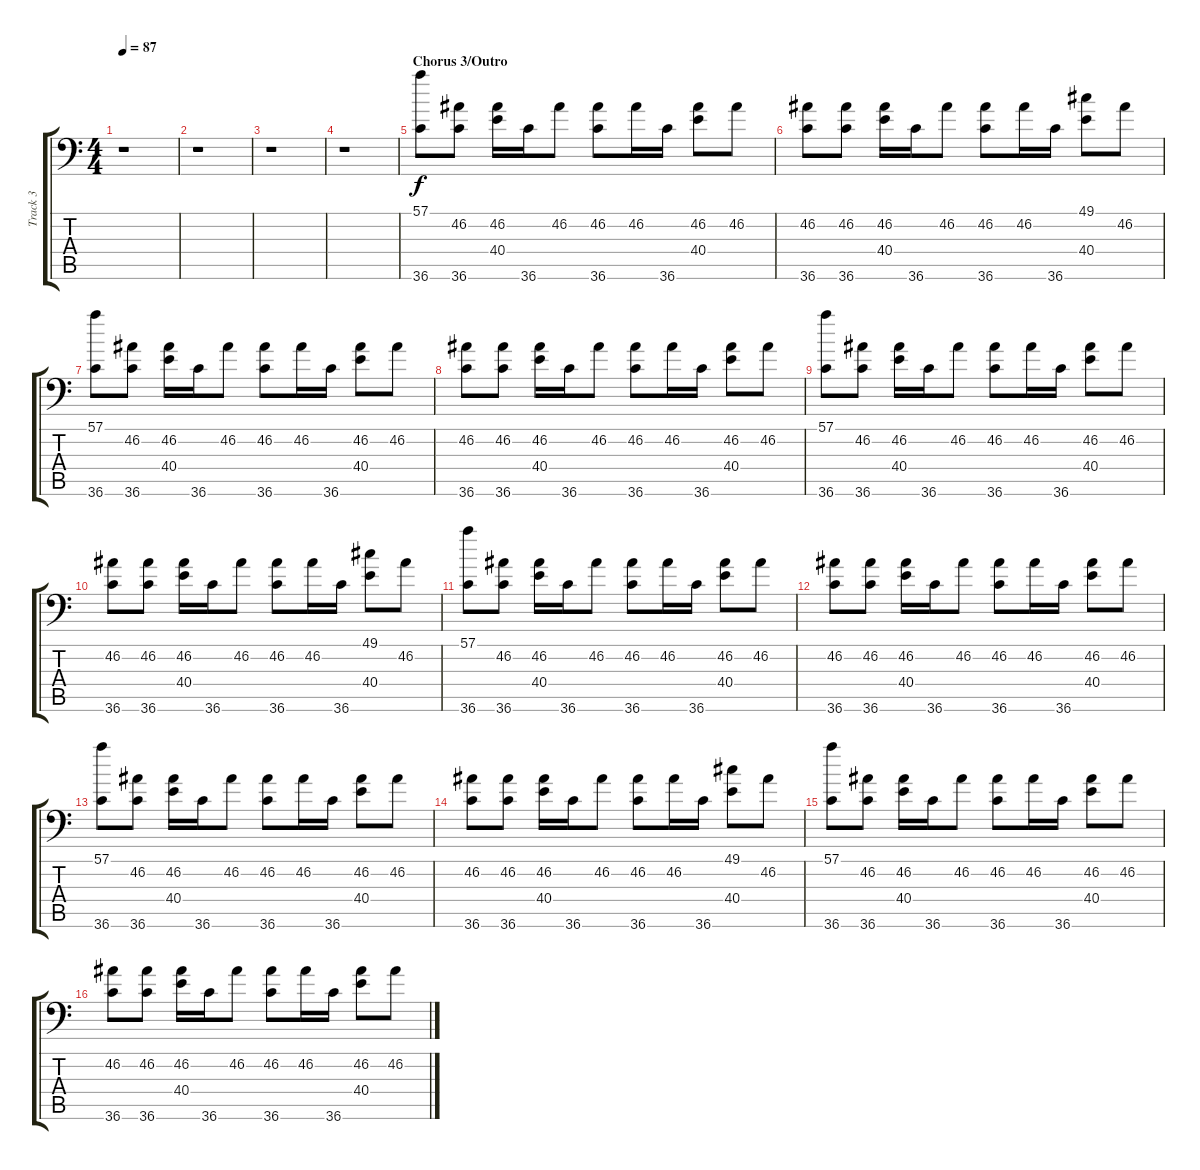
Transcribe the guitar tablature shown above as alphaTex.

\track ("Track 3" "Track 3") {instrument acousticgrandpiano}
\staff {score tabs}
\tuning (C-1 C-1 C-1 C-1 C-1 C-1) {hide}
\ts (4 4)
\tempo 87
\clef f4
\ks c
r.1{dy f} |
r.1 |
r.1 |
r.1 |
\section ("" "Chorus 3/Outro")
(57.1 36.6).8 (46.2 36.6).8 (46.2 40.4).16 36.6.16 46.2.8 (46.2 36.6).8 46.2.16 36.6.16 (46.2 40.4).8 46.2.8 |
(46.2 36.6).8 (46.2 36.6).8 (46.2 40.4).16 36.6.16 46.2.8 (46.2 36.6).8 46.2.16 36.6.16 (49.1 40.4).8 46.2.8 |
(57.1 36.6).8 (46.2 36.6).8 (46.2 40.4).16 36.6.16 46.2.8 (46.2 36.6).8 46.2.16 36.6.16 (46.2 40.4).8 46.2.8 |
(46.2 36.6).8 (46.2 36.6).8 (46.2 40.4).16 36.6.16 46.2.8 (46.2 36.6).8 46.2.16 36.6.16 (46.2 40.4).8 46.2.8 |
(57.1 36.6).8 (46.2 36.6).8 (46.2 40.4).16 36.6.16 46.2.8 (46.2 36.6).8 46.2.16 36.6.16 (46.2 40.4).8 46.2.8 |
(46.2 36.6).8 (46.2 36.6).8 (46.2 40.4).16 36.6.16 46.2.8 (46.2 36.6).8 46.2.16 36.6.16 (49.1 40.4).8 46.2.8 |
(57.1 36.6).8 (46.2 36.6).8 (46.2 40.4).16 36.6.16 46.2.8 (46.2 36.6).8 46.2.16 36.6.16 (46.2 40.4).8 46.2.8 |
(46.2 36.6).8 (46.2 36.6).8 (46.2 40.4).16 36.6.16 46.2.8 (46.2 36.6).8 46.2.16 36.6.16 (46.2 40.4).8 46.2.8 |
(57.1 36.6).8 (46.2 36.6).8 (46.2 40.4).16 36.6.16 46.2.8 (46.2 36.6).8 46.2.16 36.6.16 (46.2 40.4).8 46.2.8 |
(46.2 36.6).8 (46.2 36.6).8 (46.2 40.4).16 36.6.16 46.2.8 (46.2 36.6).8 46.2.16 36.6.16 (49.1 40.4).8 46.2.8 |
(57.1 36.6).8 (46.2 36.6).8 (46.2 40.4).16 36.6.16 46.2.8 (46.2 36.6).8 46.2.16 36.6.16 (46.2 40.4).8 46.2.8 |
(46.2 36.6).8 (46.2 36.6).8 (46.2 40.4).16 36.6.16 46.2.8 (46.2 36.6).8 46.2.16 36.6.16 (46.2 40.4).8 46.2.8
